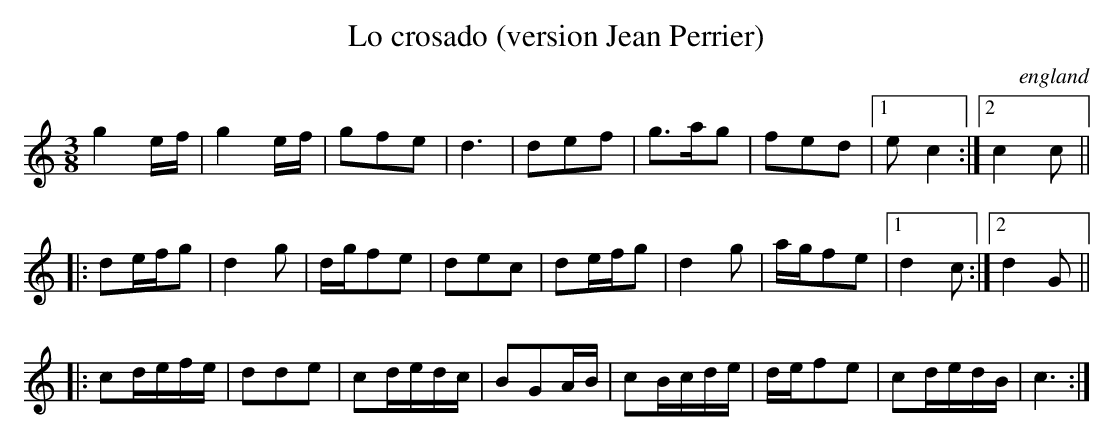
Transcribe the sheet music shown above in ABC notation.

X:1
T:Lo crosado (version Jean Perrier)
O:england
M:3/8
L:1/16
K:C
g4 ef| g4 ef| g2f2e2|d6|\
d2e2f2|g3ag2|f2e2d2|1e2c4:|2c4c2||
|:d2efg2|d4g2|dgf2e2|d2e2c2|\
d2efg2|d4g2|agf2e2|1 d4c2:|2 d4 G2||
|:c2defe|d2d2e2|c2dedc|B2G2AB|\
c2Bcde|def2e2|c2dedB|c6:|
